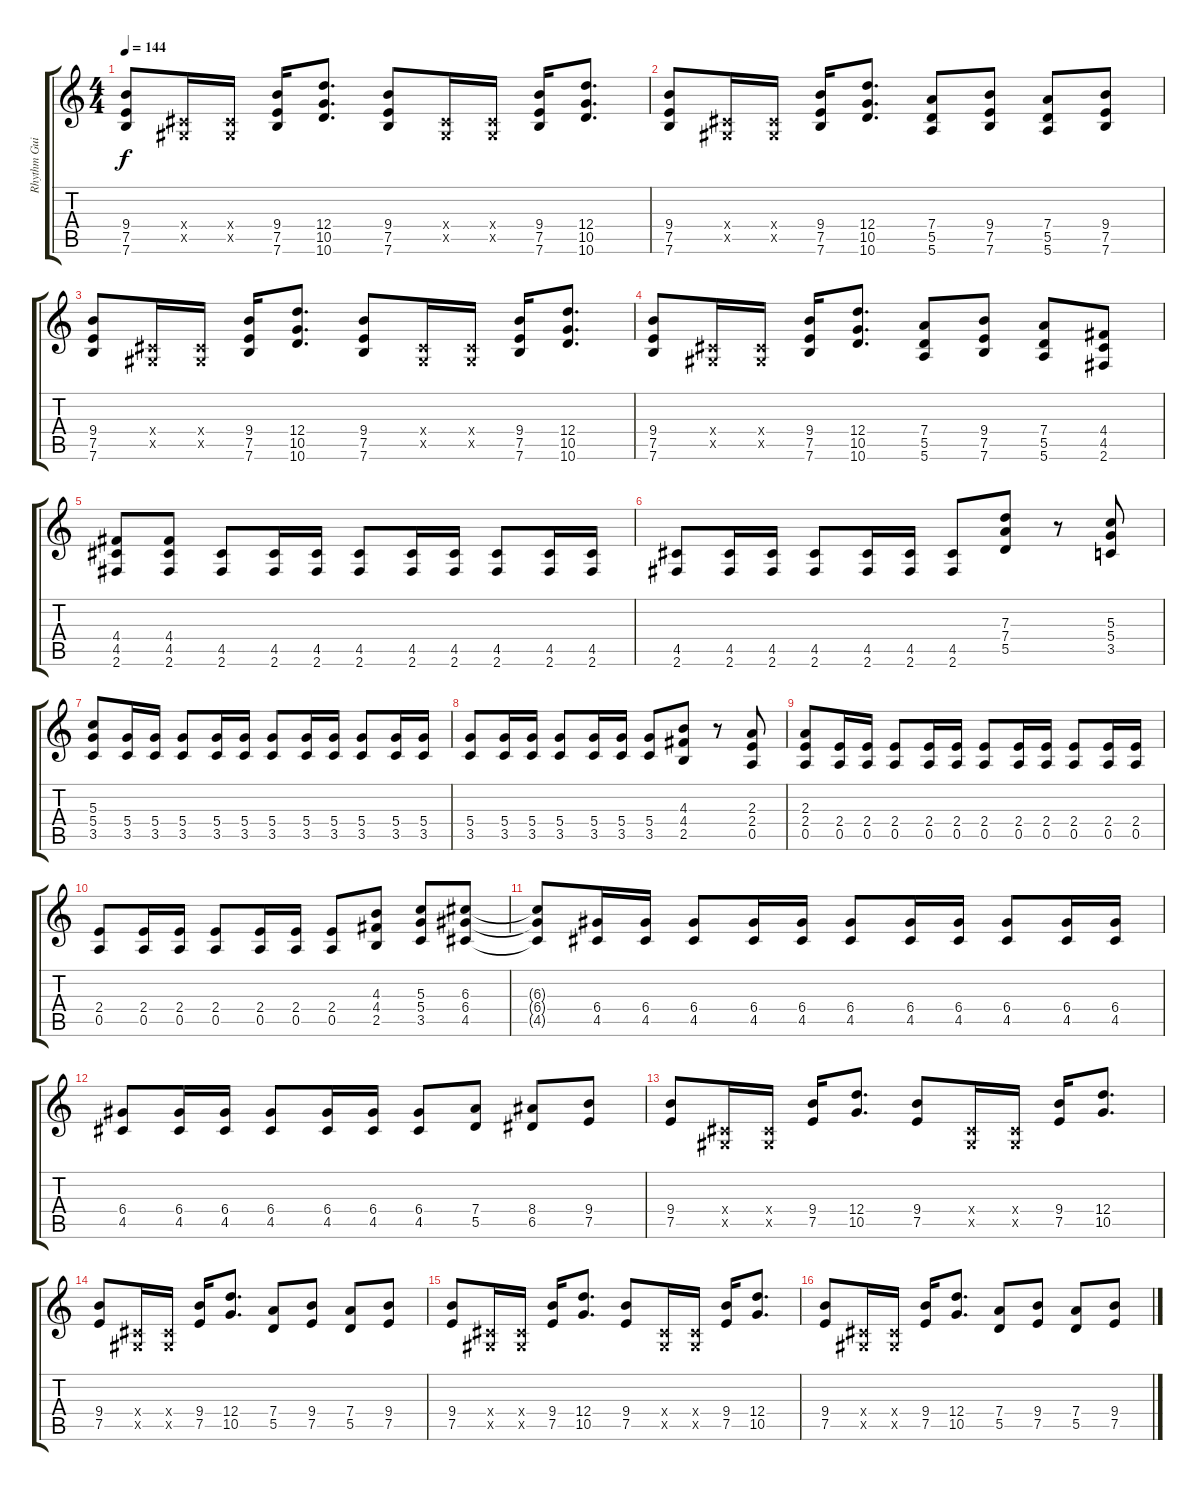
\track ("Rhythm Guitar" "Rhythm Gui") {instrument distortionguitar}
\staff {score tabs}
\tuning (E4 B3 G3 D3 A2 E2) {hide}
\ts (4 4)
\tempo 144
\clef g2
\ks c
(9.4 7.5 7.6).8{dy f} (-1.4{x} -1.5{x}).16 (-1.4{x} -1.5{x}).16 (9.4 7.5 7.6).16 (12.4 10.5 10.6).8{d} (9.4 7.5 7.6).8 (-1.4{x} -1.5{x}).16 (-1.4{x} -1.5{x}).16 (9.4 7.5 7.6).16 (12.4 10.5 10.6).8{d} |
(9.4 7.5 7.6).8 (-1.4{x} -1.5{x}).16 (-1.4{x} -1.5{x}).16 (9.4 7.5 7.6).16 (12.4 10.5 10.6).8{d} (7.4 5.5 5.6).8 (9.4 7.5 7.6).8 (7.4 5.5 5.6).8 (9.4 7.5 7.6).8 |
(9.4 7.5 7.6).8 (-1.4{x} -1.5{x}).16 (-1.4{x} -1.5{x}).16 (9.4 7.5 7.6).16 (12.4 10.5 10.6).8{d} (9.4 7.5 7.6).8 (-1.4{x} -1.5{x}).16 (-1.4{x} -1.5{x}).16 (9.4 7.5 7.6).16 (12.4 10.5 10.6).8{d} |
(9.4 7.5 7.6).8 (-1.4{x} -1.5{x}).16 (-1.4{x} -1.5{x}).16 (9.4 7.5 7.6).16 (12.4 10.5 10.6).8{d} (7.4 5.5 5.6).8 (9.4 7.5 7.6).8 (7.4 5.5 5.6).8 (4.4 4.5 2.6).8 |
(4.4 4.5 2.6).8 (4.4 4.5 2.6).8 (4.5 2.6).8 (4.5 2.6).16 (4.5 2.6).16 (4.5 2.6).8 (4.5 2.6).16 (4.5 2.6).16 (4.5 2.6).8 (4.5 2.6).16 (4.5 2.6).16 |
(4.5 2.6).8 (4.5 2.6).16 (4.5 2.6).16 (4.5 2.6).8 (4.5 2.6).16 (4.5 2.6).16 (4.5 2.6).8 (7.3 7.4 5.5).8 r.8 (5.3 5.4 3.5).8 |
(5.3 5.4 3.5).8 (5.4 3.5).16 (5.4 3.5).16 (5.4 3.5).8 (5.4 3.5).16 (5.4 3.5).16 (5.4 3.5).8 (5.4 3.5).16 (5.4 3.5).16 (5.4 3.5).8 (5.4 3.5).16 (5.4 3.5).16 |
(5.4 3.5).8 (5.4 3.5).16 (5.4 3.5).16 (5.4 3.5).8 (5.4 3.5).16 (5.4 3.5).16 (5.4 3.5).8 (4.3 4.4 2.5).8 r.8 (2.3 2.4 0.5).8 |
(2.3 2.4 0.5).8 (2.4 0.5).16 (2.4 0.5).16 (2.4 0.5).8 (2.4 0.5).16 (2.4 0.5).16 (2.4 0.5).8 (2.4 0.5).16 (2.4 0.5).16 (2.4 0.5).8 (2.4 0.5).16 (2.4 0.5).16 |
(2.4 0.5).8 (2.4 0.5).16 (2.4 0.5).16 (2.4 0.5).8 (2.4 0.5).16 (2.4 0.5).16 (2.4 0.5).8 (4.3 4.4 2.5).8 (5.3 5.4 3.5).8 (6.3 6.4 4.5).8 |
(6.3{t} 6.4{t} 4.5{t}).8 (6.4 4.5).16 (6.4 4.5).16 (6.4 4.5).8 (6.4 4.5).16 (6.4 4.5).16 (6.4 4.5).8 (6.4 4.5).16 (6.4 4.5).16 (6.4 4.5).8 (6.4 4.5).16 (6.4 4.5).16 |
(6.4 4.5).8 (6.4 4.5).16 (6.4 4.5).16 (6.4 4.5).8 (6.4 4.5).16 (6.4 4.5).16 (6.4 4.5).8 (7.4 5.5).8 (8.4 6.5).8 (9.4 7.5).8 |
(9.4 7.5).8 (-1.4{x} -1.5{x}).16 (-1.4{x} -1.5{x}).16 (9.4 7.5).16 (12.4 10.5).8{d} (9.4 7.5).8 (-1.4{x} -1.5{x}).16 (-1.4{x} -1.5{x}).16 (9.4 7.5).16 (12.4 10.5).8{d} |
(9.4 7.5).8 (-1.4{x} -1.5{x}).16 (-1.4{x} -1.5{x}).16 (9.4 7.5).16 (12.4 10.5).8{d} (7.4 5.5).8 (9.4 7.5).8 (7.4 5.5).8 (9.4 7.5).8 |
(9.4 7.5).8 (-1.4{x} -1.5{x}).16 (-1.4{x} -1.5{x}).16 (9.4 7.5).16 (12.4 10.5).8{d} (9.4 7.5).8 (-1.4{x} -1.5{x}).16 (-1.4{x} -1.5{x}).16 (9.4 7.5).16 (12.4 10.5).8{d} |
(9.4 7.5).8 (-1.4{x} -1.5{x}).16 (-1.4{x} -1.5{x}).16 (9.4 7.5).16 (12.4 10.5).8{d} (7.4 5.5).8 (9.4 7.5).8 (7.4 5.5).8 (9.4 7.5).8
